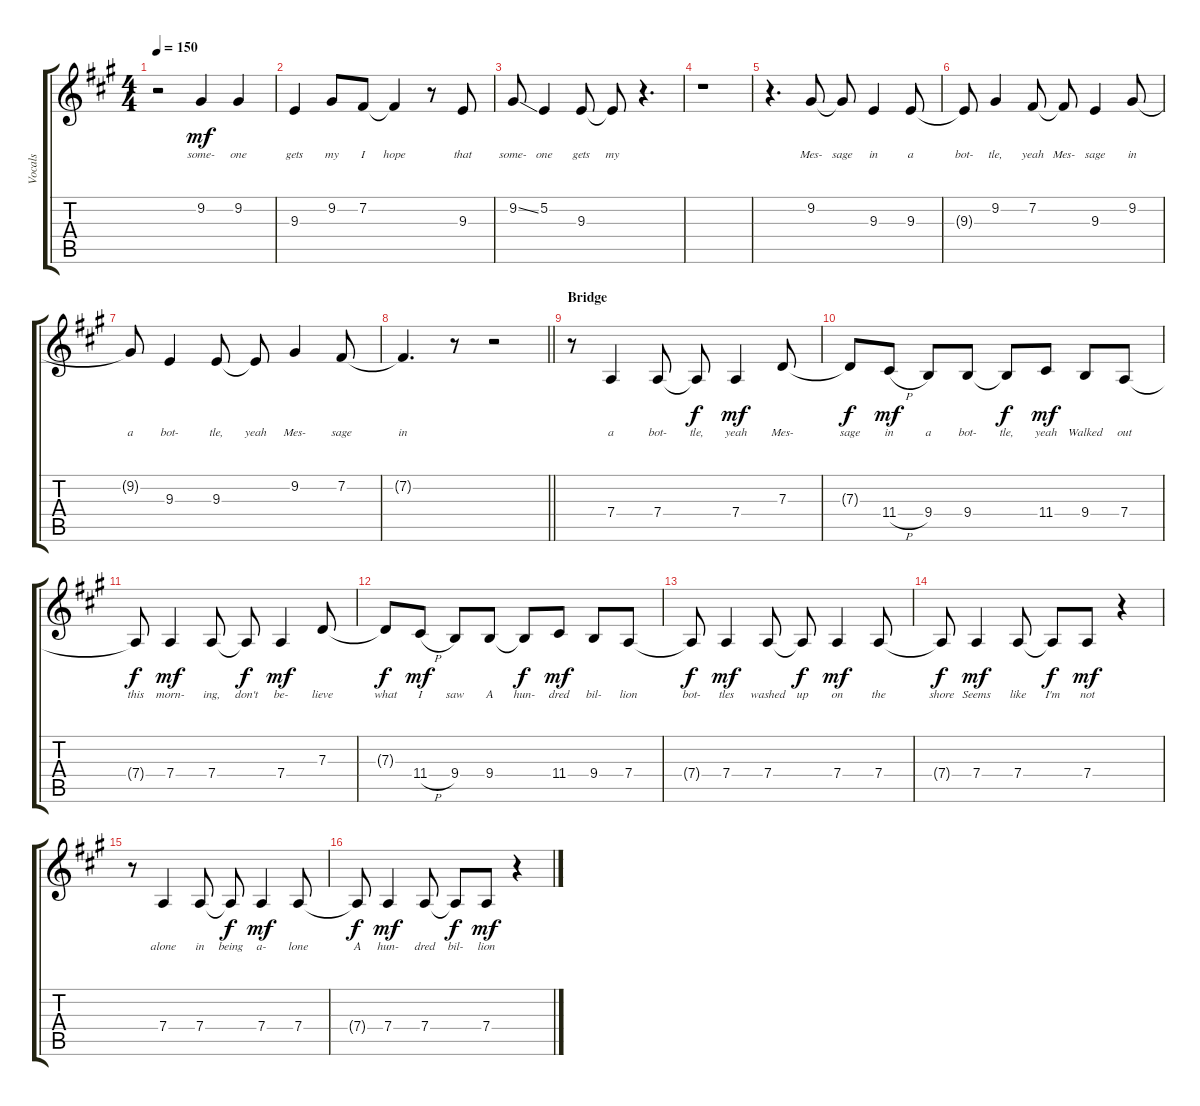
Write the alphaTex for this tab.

\track ("Vocals" "Vocals") {instrument bassoon}
\staff {score tabs}
\tuning (E4 B3 G3 D3 A2 E2) {hide}
\ts (4 4)
\tempo 150
\clef g2
\ks a
r.2{dy f} 9.2.4{lyrics (0 "some-") lyrics (1 "") lyrics (2 "") lyrics (3 "") lyrics (4 "") dy mf} 9.2.4{lyrics (0 "one") lyrics (1 "") lyrics (2 "") lyrics (3 "") lyrics (4 "")} |
9.3.4{lyrics (0 "gets") lyrics (1 "") lyrics (2 "") lyrics (3 "") lyrics (4 "")} 9.2.8{lyrics (0 "my") lyrics (1 "") lyrics (2 "") lyrics (3 "") lyrics (4 "")} 7.2.8{lyrics (0 "I") lyrics (1 "") lyrics (2 "") lyrics (3 "") lyrics (4 "")} 7.2{t}.4{lyrics (0 "hope") lyrics (1 "") lyrics (2 "") lyrics (3 "") lyrics (4 "")} r.8 9.3.8{lyrics (0 "that") lyrics (1 "") lyrics (2 "") lyrics (3 "") lyrics (4 "")} |
9.2{ss}.8{lyrics (0 "some-") lyrics (1 "") lyrics (2 "") lyrics (3 "") lyrics (4 "")} 5.2.4{lyrics (0 "one") lyrics (1 "") lyrics (2 "") lyrics (3 "") lyrics (4 "")} 9.3.8{lyrics (0 "gets") lyrics (1 "") lyrics (2 "") lyrics (3 "") lyrics (4 "")} 9.3{t}.8{lyrics (0 "my") lyrics (1 "") lyrics (2 "") lyrics (3 "") lyrics (4 "")} r.4{d} |
r.1 |
r.4{d} 9.2.8{lyrics (0 "Mes-") lyrics (1 "") lyrics (2 "") lyrics (3 "") lyrics (4 "")} 9.2{t}.8{lyrics (0 "sage") lyrics (1 "") lyrics (2 "") lyrics (3 "") lyrics (4 "")} 9.3.4{lyrics (0 "in") lyrics (1 "") lyrics (2 "") lyrics (3 "") lyrics (4 "")} 9.3.8{lyrics (0 "a") lyrics (1 "") lyrics (2 "") lyrics (3 "") lyrics (4 "")} |
9.3{t}.8{lyrics (0 "bot-") lyrics (1 "") lyrics (2 "") lyrics (3 "") lyrics (4 "")} 9.2.4{lyrics (0 "tle,") lyrics (1 "") lyrics (2 "") lyrics (3 "") lyrics (4 "")} 7.2.8{lyrics (0 "yeah") lyrics (1 "") lyrics (2 "") lyrics (3 "") lyrics (4 "")} 7.2{t}.8{lyrics (0 "Mes-") lyrics (1 "") lyrics (2 "") lyrics (3 "") lyrics (4 "")} 9.3.4{lyrics (0 "sage") lyrics (1 "") lyrics (2 "") lyrics (3 "") lyrics (4 "")} 9.2.8{lyrics (0 "in") lyrics (1 "") lyrics (2 "") lyrics (3 "") lyrics (4 "")} |
9.2{t}.8{lyrics (0 "a") lyrics (1 "") lyrics (2 "") lyrics (3 "") lyrics (4 "")} 9.3.4{lyrics (0 "bot-") lyrics (1 "") lyrics (2 "") lyrics (3 "") lyrics (4 "")} 9.3.8{lyrics (0 "tle,") lyrics (1 "") lyrics (2 "") lyrics (3 "") lyrics (4 "")} 9.3{t}.8{lyrics (0 "yeah") lyrics (1 "") lyrics (2 "") lyrics (3 "") lyrics (4 "")} 9.2.4{lyrics (0 "Mes-") lyrics (1 "") lyrics (2 "") lyrics (3 "") lyrics (4 "")} 7.2.8{lyrics (0 "sage") lyrics (1 "") lyrics (2 "") lyrics (3 "") lyrics (4 "")} |
\barLineRight lightlight
7.2{t}.4{d lyrics (0 "in") lyrics (1 "") lyrics (2 "") lyrics (3 "") lyrics (4 "")} r.8 r.2 |
\section ("" "Bridge")
r.8 7.4.4{lyrics (0 "a") lyrics (1 "") lyrics (2 "") lyrics (3 "") lyrics (4 "")} 7.4.8{lyrics (0 "bot-") lyrics (1 "") lyrics (2 "") lyrics (3 "") lyrics (4 "")} 7.4{t}.8{lyrics (0 "tle,") lyrics (1 "") lyrics (2 "") lyrics (3 "") lyrics (4 "") dy f} 7.4.4{lyrics (0 "yeah") lyrics (1 "") lyrics (2 "") lyrics (3 "") lyrics (4 "") dy mf} 7.3.8{lyrics (0 "Mes-") lyrics (1 "") lyrics (2 "") lyrics (3 "") lyrics (4 "")} |
7.3{t}.8{lyrics (0 "sage") lyrics (1 "") lyrics (2 "") lyrics (3 "") lyrics (4 "") dy f} 11.4{h}.8{lyrics (0 "in") lyrics (1 "") lyrics (2 "") lyrics (3 "") lyrics (4 "") dy mf} 9.4.8{lyrics (0 "a") lyrics (1 "") lyrics (2 "") lyrics (3 "") lyrics (4 "")} 9.4.8{lyrics (0 "bot-") lyrics (1 "") lyrics (2 "") lyrics (3 "") lyrics (4 "")} 9.4{t}.8{lyrics (0 "tle,") lyrics (1 "") lyrics (2 "") lyrics (3 "") lyrics (4 "") dy f} 11.4.8{lyrics (0 "yeah") lyrics (1 "") lyrics (2 "") lyrics (3 "") lyrics (4 "") dy mf} 9.4.8{lyrics (0 "Walked") lyrics (1 "") lyrics (2 "") lyrics (3 "") lyrics (4 "")} 7.4.8{lyrics (0 "out") lyrics (1 "") lyrics (2 "") lyrics (3 "") lyrics (4 "")} |
7.4{t}.8{lyrics (0 "this") lyrics (1 "") lyrics (2 "") lyrics (3 "") lyrics (4 "") dy f} 7.4.4{lyrics (0 "morn-") lyrics (1 "") lyrics (2 "") lyrics (3 "") lyrics (4 "") dy mf} 7.4.8{lyrics (0 "ing,") lyrics (1 "") lyrics (2 "") lyrics (3 "") lyrics (4 "")} 7.4{t}.8{lyrics (0 "don't") lyrics (1 "") lyrics (2 "") lyrics (3 "") lyrics (4 "") dy f} 7.4.4{lyrics (0 "be-") lyrics (1 "") lyrics (2 "") lyrics (3 "") lyrics (4 "") dy mf} 7.3.8{lyrics (0 "lieve") lyrics (1 "") lyrics (2 "") lyrics (3 "") lyrics (4 "")} |
7.3{t}.8{lyrics (0 "what") lyrics (1 "") lyrics (2 "") lyrics (3 "") lyrics (4 "") dy f} 11.4{h}.8{lyrics (0 "I") lyrics (1 "") lyrics (2 "") lyrics (3 "") lyrics (4 "") dy mf} 9.4.8{lyrics (0 "saw") lyrics (1 "") lyrics (2 "") lyrics (3 "") lyrics (4 "")} 9.4.8{lyrics (0 "A") lyrics (1 "") lyrics (2 "") lyrics (3 "") lyrics (4 "")} 9.4{t}.8{lyrics (0 "hun-") lyrics (1 "") lyrics (2 "") lyrics (3 "") lyrics (4 "") dy f} 11.4.8{lyrics (0 "dred") lyrics (1 "") lyrics (2 "") lyrics (3 "") lyrics (4 "") dy mf} 9.4.8{lyrics (0 "bil-") lyrics (1 "") lyrics (2 "") lyrics (3 "") lyrics (4 "")} 7.4.8{lyrics (0 "lion") lyrics (1 "") lyrics (2 "") lyrics (3 "") lyrics (4 "")} |
7.4{t}.8{lyrics (0 "bot-") lyrics (1 "") lyrics (2 "") lyrics (3 "") lyrics (4 "") dy f} 7.4.4{lyrics (0 "tles") lyrics (1 "") lyrics (2 "") lyrics (3 "") lyrics (4 "") dy mf} 7.4.8{lyrics (0 "washed") lyrics (1 "") lyrics (2 "") lyrics (3 "") lyrics (4 "")} 7.4{t}.8{lyrics (0 "up") lyrics (1 "") lyrics (2 "") lyrics (3 "") lyrics (4 "") dy f} 7.4.4{lyrics (0 "on") lyrics (1 "") lyrics (2 "") lyrics (3 "") lyrics (4 "") dy mf} 7.4.8{lyrics (0 "the") lyrics (1 "") lyrics (2 "") lyrics (3 "") lyrics (4 "")} |
7.4{t}.8{lyrics (0 "shore") lyrics (1 "") lyrics (2 "") lyrics (3 "") lyrics (4 "") dy f} 7.4.4{lyrics (0 "Seems") lyrics (1 "") lyrics (2 "") lyrics (3 "") lyrics (4 "") dy mf} 7.4.8{lyrics (0 "like") lyrics (1 "") lyrics (2 "") lyrics (3 "") lyrics (4 "")} 7.4{t}.8{lyrics (0 "I'm") lyrics (1 "") lyrics (2 "") lyrics (3 "") lyrics (4 "") dy f} 7.4.8{lyrics (0 "not") lyrics (1 "") lyrics (2 "") lyrics (3 "") lyrics (4 "") dy mf} r.4 |
r.8 7.4.4{lyrics (0 "alone") lyrics (1 "") lyrics (2 "") lyrics (3 "") lyrics (4 "")} 7.4.8{lyrics (0 "in") lyrics (1 "") lyrics (2 "") lyrics (3 "") lyrics (4 "")} 7.4{t}.8{lyrics (0 "being") lyrics (1 "") lyrics (2 "") lyrics (3 "") lyrics (4 "") dy f} 7.4.4{lyrics (0 "a-") lyrics (1 "") lyrics (2 "") lyrics (3 "") lyrics (4 "") dy mf} 7.4.8{lyrics (0 "lone") lyrics (1 "") lyrics (2 "") lyrics (3 "") lyrics (4 "")} |
7.4{t}.8{lyrics (0 "A") lyrics (1 "") lyrics (2 "") lyrics (3 "") lyrics (4 "") dy f} 7.4.4{lyrics (0 "hun-") lyrics (1 "") lyrics (2 "") lyrics (3 "") lyrics (4 "") dy mf} 7.4.8{lyrics (0 "dred") lyrics (1 "") lyrics (2 "") lyrics (3 "") lyrics (4 "")} 7.4{t}.8{lyrics (0 "bil-") lyrics (1 "") lyrics (2 "") lyrics (3 "") lyrics (4 "") dy f} 7.4.8{lyrics (0 "lion") lyrics (1 "") lyrics (2 "") lyrics (3 "") lyrics (4 "") dy mf} r.4
